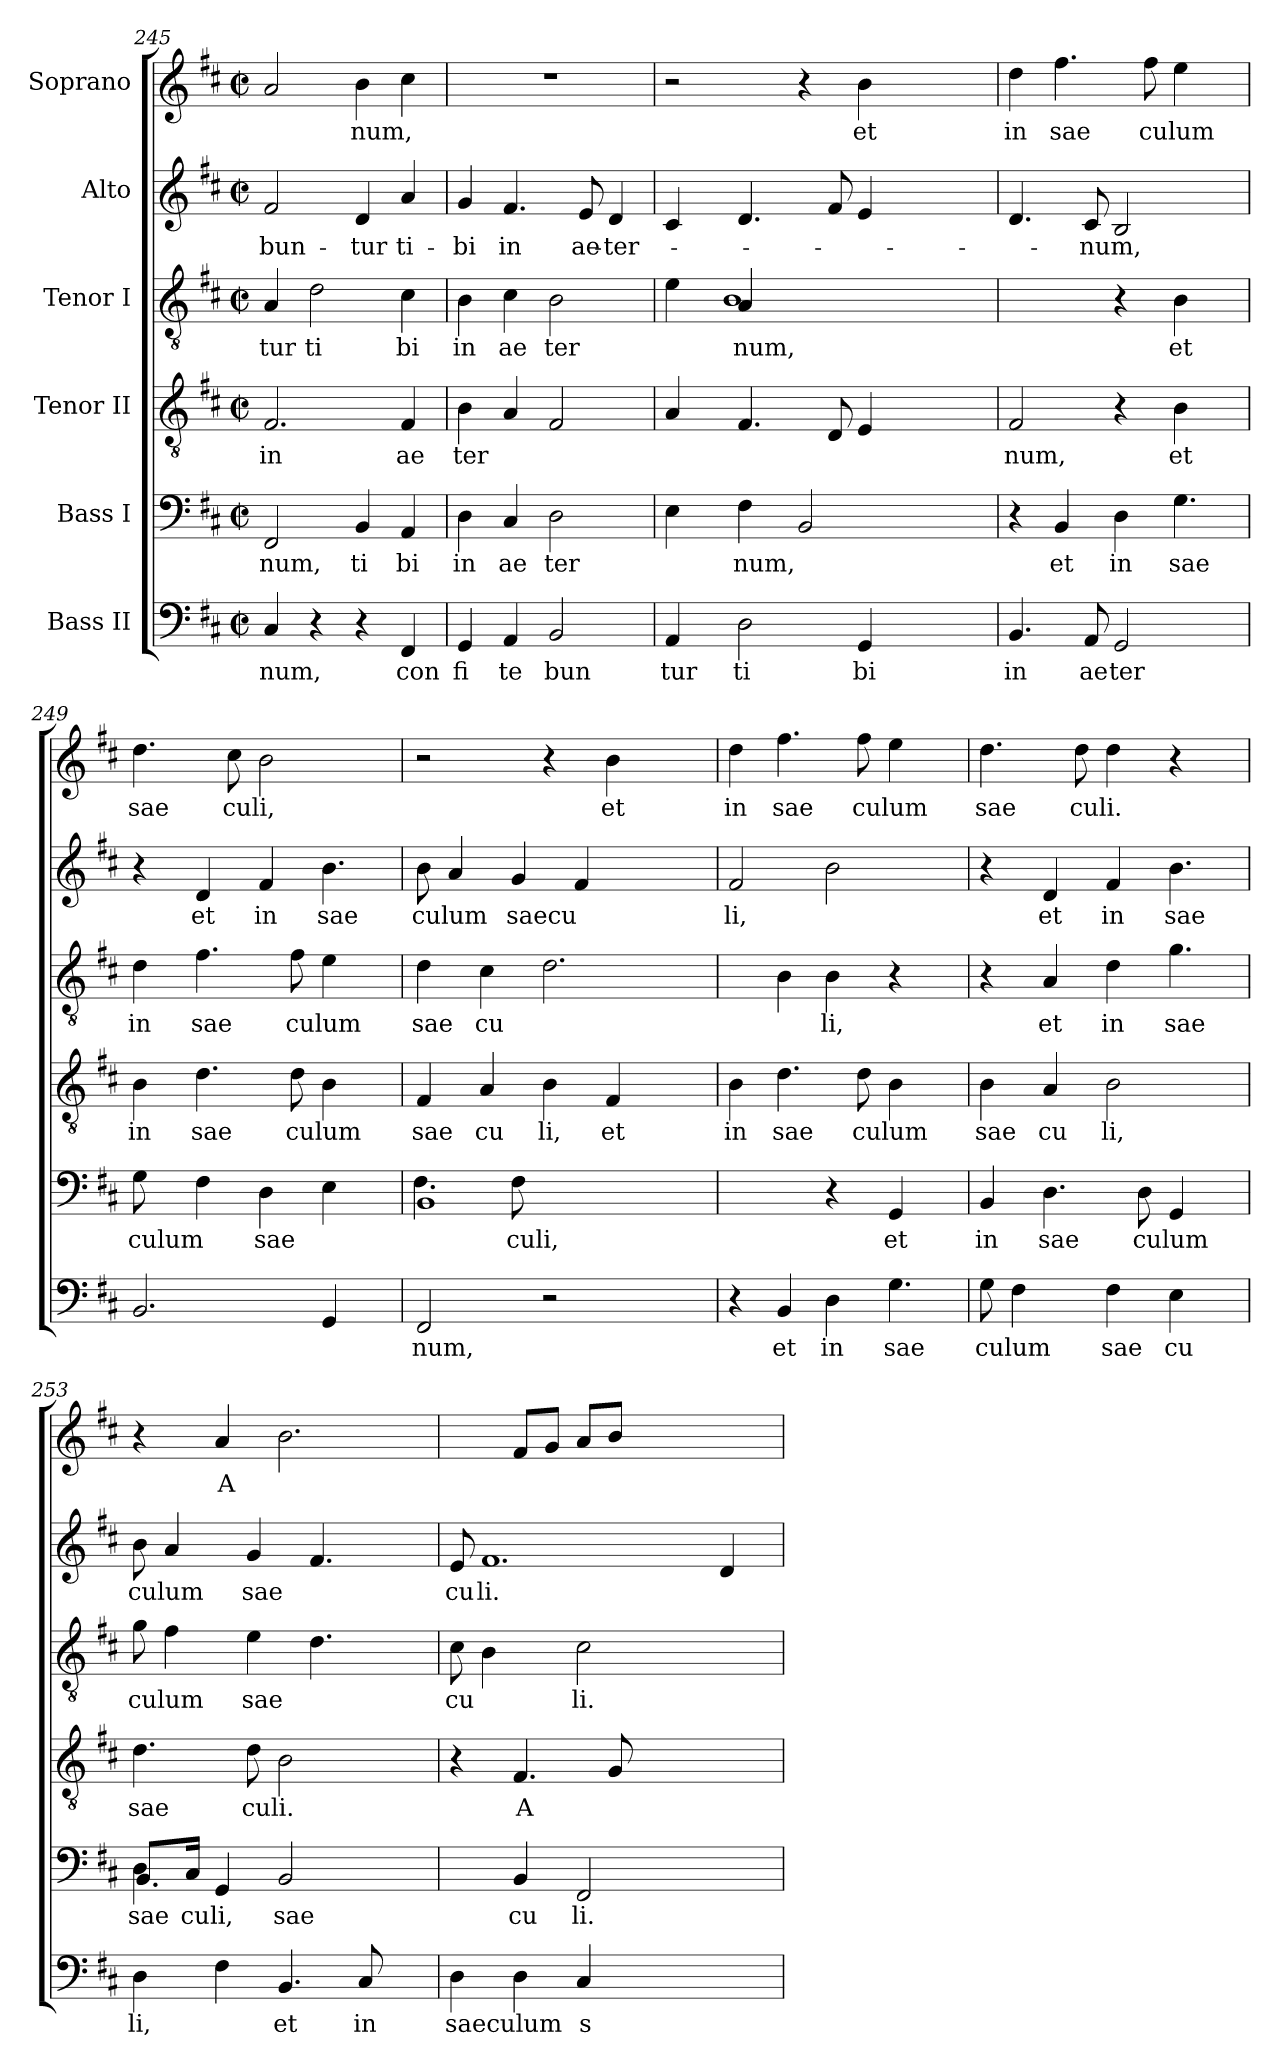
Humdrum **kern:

**kern	**text	**kern	**text	**kern	**text	**kern	**text	**kern	**text	**kern	**text
*part6	*part6	*part5	*part5	*part4	*part4	*part3	*part3	*part2	*part2	*part1	*part1
*staff6	*staff6	*staff5	*staff5	*staff4	*staff4	*staff3	*staff3	*staff2	*staff2	*staff1	*staff1
*I"Bass II	*	*I"Bass I	*	*I"Tenor II	*	*I"Tenor I	*	*I"Alto	*	*I"Soprano	*
*clefF4	*	*clefF4	*	*clefGv2	*	*clefGv2	*	*clefG2	*	*clefG2	*
*k[f#c#]	*	*k[f#c#]	*	*k[f#c#]	*	*k[f#c#]	*	*k[f#c#]	*	*k[f#c#]	*
*D:	*	*D:	*	*D:	*	*D:	*	*D:	*	*D:	*
*M2/2	*	*M2/2	*	*M2/2	*	*M2/2	*	*M2/2	*	*M2/2	*
*met(c|)	*	*met(c|)	*	*met(c|)	*	*met(c|)	*	*met(c|)	*	*met(c|)	*
=245	=245	=245	=245	=245	=245	=245	=245	=245	=245	=245	=245
!	!LO:LY:b:cj	!	!LO:LY:b:cj	!	!LO:LY:b:cj	!	!LO:LY:b:cj	!	!LO:LY:b:cj	!	!
4C#/	num,	2FF#/	num,	2.F#/	in	4A/	tur	2f#/	-bun-	2a/	.
!	!	!	!	!	!	!	!LO:LY:b:cj	!	!	!	!
4r	.	.	.	.	.	2d\	ti	.	.	.	.
!	!	!	!LO:LY:b:cj	!	!	!	!	!	!LO:LY:b:cj	!	!LO:LY:b
4r	.	4BB/	ti	.	.	.	.	4d/	-tur	4b\	-num,
!	!LO:LY:b:cj	!	!LO:LY:b:cj	!	!LO:LY:b:cj	!	!LO:LY:b:cj	!	!LO:LY:b:cj	!	!
4FF#/	con	4AA/	bi	4F#/	ae	4c#\	bi	4a/	ti-	4cc#\	.
=246	=246	=246	=246	=246	=246	=246	=246	=246	=246	=246	=246
!	!LO:LY:b:cj	!	!LO:LY:b:cj	!	!LO:LY:b	!	!LO:LY:b:cj	!	!LO:LY:b:cj	!	!
4GG/	fi	4D\	in	4B\	ter	4B\	in	4g/	-bi	1r	.
!	!LO:LY:b:cj	!	!LO:LY:b:cj	!	!	!	!LO:LY:b:cj	!	!LO:LY:b:cj	!	!
4AA/	te	4C#/	ae	4A/	.	4c#\	ae	4.f#/	in	.	.
!	!LO:LY:b:cj	!	!LO:LY:b	!	!	!	!LO:LY:b	!	!	!	!
2BB/	bun	2D\	ter	2F#/	.	2B\	ter	.	.	.	.
!	!	!	!	!	!	!	!	!	!LO:LY:b:cj	!	!
.	.	.	.	.	.	.	.	8e/	ae-	.	.
!	!	!	!	!	!	!	!	!	!LO:LY:b	!	!
.	.	.	.	.	.	.	.	4d/	-ter-	.	.
!!LO:PB:g=z
=247	=247	=247	=247	=247	=247	=247	=247	=247	=247	=247	=247
!	!LO:LY:b:cj	!	!	!	!	!	!	!	!	!	!
*	*	*	*	*^	*	*^	*	*	*	*	*
*	*	*	*	*	*	*	*	*^	*	*	*	*	*
*	*	*	*	*	*	*	*	*	*^	*	*	*	*	*
4AA/	tur	4E\	.	4A/	4ryy	.	4ryy	4e\	64ryy	8ryy	.	4c#/	.	2r	.
.	.	.	.	.	.	.	.	.	1ryy	.	.	.	.	.	.
.	.	.	.	.	.	.	.	.	.	64ryy	.	.	.	.	.
.	.	.	.	.	.	.	.	.	.	1ryy	.	.	.	.	.
!	!LO:LY:b:cj	!	!LO:LY:b	!	!	!	!	!	!	!	!LO:LY:b	!	!	!	!
2D\	ti	4F#\	num,	4.F#/	16..ryy	.	4A/	1B	.	.	num,	4.d/	.	.	.
.	.	.	.	.	2ryy	.	.	.	.	.	.	.	.	.	.
.	.	2BB/	.	.	.	.	2.ryy	.	.	.	.	.	.	4r	.
.	.	.	.	8D/	.	.	.	.	.	.	.	8f#/	.	.	.
!	!LO:LY:b:cj	!	!	!	!	!	!	!	!	!	!	!	!	!	!LO:LY:b:cj
4GG/	bi	.	.	4E/	.	.	.	.	.	.	.	4e/	.	4b\	et
.	.	.	.	.	4ryy	.	.	.	.	.	.	.	.	.	.
4ryy	.	4ryy	.	4ryy	.	.	.	.	.	.	.	4ryy	.	4ryy	.
.	.	.	.	.	.	.	.	.	8...ryy	.	.	.	.	.	.
.	.	.	.	.	8ryy	.	.	.	.	.	.	.	.	.	.
.	.	.	.	.	.	.	.	.	.	16..ryy	.	.	.	.	.
.	.	.	.	.	64ryy	.	.	.	.	.	.	.	.	.	.
=248	=248	=248	=248	=248	=248	=248	=248	=248	=248	=248	=248	=248	=248	=248	=248
!	!LO:LY:b:cj	!	!	!	!	!LO:LY:b:cj	!	!	!	!	!	!	!	!	!LO:LY:b:cj
*	*	*	*	*v	*v	*	*	*	*	*	*	*	*	*	*
*	*	*	*	*	*	*v	*v	*v	*v	*	*	*	*	*
4.BB/	in	4r	.	2F#/	num,	2ryy	.	4.d/	.	4dd\	in
!	!	!	!LO:LY:b:cj	!	!	!	!	!	!	!	!LO:LY:b:cj
.	.	4BB/	et	.	.	.	.	.	.	4.ff#\	sae
!	!LO:LY:b:cj	!	!	!	!	!	!	!	!LO:LY:b	!	!
8AA/	ae	.	.	.	.	.	.	8c#/	-num,	.	.
!	!LO:LY:b	!	!LO:LY:b:cj	!	!	!	!	!	!	!	!
2GG/	ter	4D\	in	4r	.	4r	.	2B/	.	.	.
!	!	!	!	!	!	!	!	!	!	!	!LO:LY:b
.	.	.	.	.	.	.	.	.	.	8ff#\	culum
!	!	!	!LO:LY:b:cj	!	!LO:LY:b:cj	!	!LO:LY:b:cj	!	!	!	!
.	.	4.G\	sae	4B\	et	4B\	et	.	.	4ee\	.
8ryy	.	.	.	8ryy	.	8ryy	.	8ryy	.	8ryy	.
=249	=249	=249	=249	=249	=249	=249	=249	=249	=249	=249	=249
!	!	!	!LO:LY:b	!	!LO:LY:b:cj	!	!LO:LY:b:cj	!	!	!	!LO:LY:b:cj
2.BB/	.	8G\	culum	4B\	in	4d\	in	4r	.	4.dd\	sae
.	.	8ryy	.	.	.	.	.	.	.	.	.
!	!	!	!	!	!LO:LY:b:cj	!	!LO:LY:b:cj	!	!LO:LY:b:cj	!	!
.	.	4F#\	.	4.d\	sae	4.f#\	sae	4d/	et	.	.
!	!	!	!	!	!	!	!	!	!	!	!LO:LY:b:cj
.	.	.	.	.	.	.	.	.	.	8cc#\	culi,
!	!	!	!LO:LY:b	!	!	!	!	!	!LO:LY:b:cj	!	!
.	.	4D\	sae	.	.	.	.	4f#/	in	2b\	.
!	!	!	!	!	!LO:LY:b	!	!LO:LY:b	!	!	!	!
.	.	.	.	8d\	culum	8f#\	culum	.	.	.	.
!	!	!	!	!	!	!	!	!	!LO:LY:b:cj	!	!
4GG/	.	4E\	.	4B\	.	4e\	.	4.b\	sae	.	.
8ryy	.	8ryy	.	8ryy	.	8ryy	.	.	.	8ryy	.
=250	=250	=250	=250	=250	=250	=250	=250	=250	=250	=250	=250
!	!LO:LY:b:cj	!	!	!	!LO:LY:b:cj	!	!LO:LY:b:cj	!	!LO:LY:b	!	!
*	*	*^	*	*	*	*	*	*	*	*	*
2FF#/	num,	1BB	4.F#\	.	4F#/	sae	4d\	sae	8b\	culum	2r	.
.	.	.	.	.	.	.	.	.	4a/	.	.	.
!	!	!	!	!	!	!LO:LY:b:cj	!	!LO:LY:b:cj	!	!	!	!
.	.	.	.	.	4A/	cu	4c#\	cu	.	.	.	.
!	!	!	!	!LO:LY:b:cj	!	!	!	!	!	!LO:LY:b:cj	!	!
.	.	.	8F#\	culi,	.	.	.	.	4g/	saecu	.	.
!	!	!	!	!	!	!LO:LY:b:cj	!	!	!	!	!	!
2r	.	.	4ryy	.	4B\	li,	2.d\	.	.	.	4r	.
.	.	.	.	.	.	.	.	.	4f#/	.	.	.
!	!	!	!	!	!	!LO:LY:b:cj	!	!	!	!	!	!LO:LY:b:cj
.	.	.	2ryy	.	4F#/	et	.	.	.	.	4b\	et
.	.	.	.	.	.	.	.	.	4.ryy	.	.	.
4ryy	.	4ryy	.	.	4ryy	.	.	.	.	.	4ryy	.
*	*	*v	*v	*	*	*	*	*	*	*	*	*
=251	=251	=251	=251	=251	=251	=251	=251	=251	=251	=251	=251
!	!	!	!	!	!LO:LY:b:cj	!	!	!	!LO:LY:b:cj	!	!LO:LY:b:cj
4r	.	2ryy	.	4B\	in	4ryy	.	2f#/	li,	4dd\	in
!	!LO:LY:b:cj	!	!	!	!LO:LY:b:cj	!	!	!	!	!	!LO:LY:b:cj
4BB/	et	.	.	4.d\	sae	4B\	.	.	.	4.ff#\	sae
!	!LO:LY:b:cj	!	!	!	!	!	!LO:LY:b:cj	!	!	!	!
4D\	in	4r	.	.	.	4B\	li,	2b\	.	.	.
!	!	!	!	!	!LO:LY:b	!	!	!	!	!	!LO:LY:b
.	.	.	.	8d\	culum	.	.	.	.	8ff#\	culum
!	!LO:LY:b:cj	!	!LO:LY:b:cj	!	!	!	!	!	!	!	!
4.G\	sae	4GG/	et	4B\	.	4r	.	.	.	4ee\	.
.	.	8ryy	.	8ryy	.	8ryy	.	8ryy	.	8ryy	.
=252	=252	=252	=252	=252	=252	=252	=252	=252	=252	=252	=252
!	!LO:LY:b	!	!LO:LY:b:cj	!	!LO:LY:b:cj	!	!	!	!	!	!LO:LY:b:cj
8G\	culum	4BB/	in	4B\	sae	4r	.	4r	.	4.dd\	sae
4F#\	.	.	.	.	.	.	.	.	.	.	.
!	!	!	!LO:LY:b:cj	!	!LO:LY:b:cj	!	!LO:LY:b:cj	!	!LO:LY:b:cj	!	!
.	.	4.D\	sae	4A/	cu	4A/	et	4d/	et	.	.
!	!	!	!	!	!	!	!	!	!	!	!LO:LY:b:cj
8ryy	.	.	.	.	.	.	.	.	.	8dd\	culi.
!	!LO:LY:b:cj	!	!	!	!LO:LY:b:cj	!	!LO:LY:b:cj	!	!LO:LY:b:cj	!	!
4F#\	sae	.	.	2B\	li,	4d\	in	4f#/	in	4dd\	.
!	!	!	!LO:LY:b	!	!	!	!	!	!	!	!
.	.	8D\	culum	.	.	.	.	.	.	.	.
!	!LO:LY:b:cj	!	!	!	!	!	!LO:LY:b:cj	!	!LO:LY:b:cj	!	!
4E\	cu	4GG/	.	.	.	4.g\	sae	4.b\	sae	4r	.
8ryy	.	8ryy	.	8ryy	.	.	.	.	.	8ryy	.
=253	=253	=253	=253	=253	=253	=253	=253	=253	=253	=253	=253
!	!LO:LY:b:cj	!	!LO:LY:b:cj	!	!LO:LY:b:cj	!	!LO:LY:b	!	!LO:LY:b	!	!
*	*	*^	*	*	*	*	*	*	*	*	*
4D\	li,	4D\	8.BB/L	sae	4.d\	sae	8g\	culum	8b\	culum	4r	.
.	.	.	.	.	.	.	4f#\	.	4a/	.	.	.
!	!	!	!	!LO:LY:b:cj	!	!	!	!	!	!	!	!
.	.	.	16C#/J	cu	.	.	.	.	.	.	.	.
!	!	!	!	!LO:LY:b:cj	!	!	!	!	!	!	!	!LO:LY:b:cj
4F#\	.	4ryy	4GG/	li,	.	.	.	.	.	.	4a/	A
!	!	!	!	!	!	!LO:LY:b:cj	!	!LO:LY:b	!	!LO:LY:b	!	!
.	.	.	.	.	8d\	culi.	4e\	sae	4g/	sae	.	.
!	!LO:LY:b:cj	!	!	!LO:LY:b:cj	!	!	!	!	!	!	!	!
4.BB/	et	2.ryy	2BB/	sae	2B\	.	.	.	.	.	2.b\	.
.	.	.	.	.	.	.	4.d\	.	4.f#/	.	.	.
!	!LO:LY:b:cj	!	!	!	!	!	!	!	!	!	!	!
8C#/	in	.	.	.	.	.	.	.	.	.	.	.
4ryy	.	.	4ryy	.	4ryy	.	4ryy	.	4ryy	.	.	.
=254	=254	=254	=254	=254	=254	=254	=254	=254	=254	=254	=254	=254
!	!LO:LY:b	!	!	!	!	!	!	!LO:LY:b:cj	!	!LO:LY:b:cj	!	!
*	*	*v	*v	*	*	*	*	*	*	*	*	*
4D\	saeculum	4ryy	.	4r	.	8c#\	cu	8e/	cu	4ryy	.
!	!	!	!	!	!	!	!	!LO:N:vis=1.	!LO:LY:b:cj	!	!
.	.	.	.	.	.	4B\	.	1f#	li.	.	.
!	!	!	!LO:LY:b:cj	!	!LO:LY:b:cj	!	!	!	!	!	!
4D\	.	4BB/	cu	4.F#/	A	.	.	.	.	8f#/L	.
.	.	.	.	.	.	8ryy	.	.	.	8g/J	.
!	!LO:LY:b	!	!LO:LY:b:cj	!	!	!	!LO:LY:b:cj	!	!	!	!
4C#/	s	2FF#/	li.	.	.	2c#\	li.	.	.	8a/L	.
.	.	.	.	8G/	.	.	.	.	.	8b/J	.
2ryy	.	.	.	2ryy	.	.	.	.	.	2ryy	.
.	.	4.ryy	.	.	.	4.ryy	.	.	.	.	.
.	.	.	.	.	.	.	.	4d/	.	.	.
8ryy	.	.	.	8ryy	.	.	.	.	.	8ryy	.
=	=	=	=	=	=	=	=	=	=	=	=
*-	*-	*-	*-	*-	*-	*-	*-	*-	*-	*-	*-
